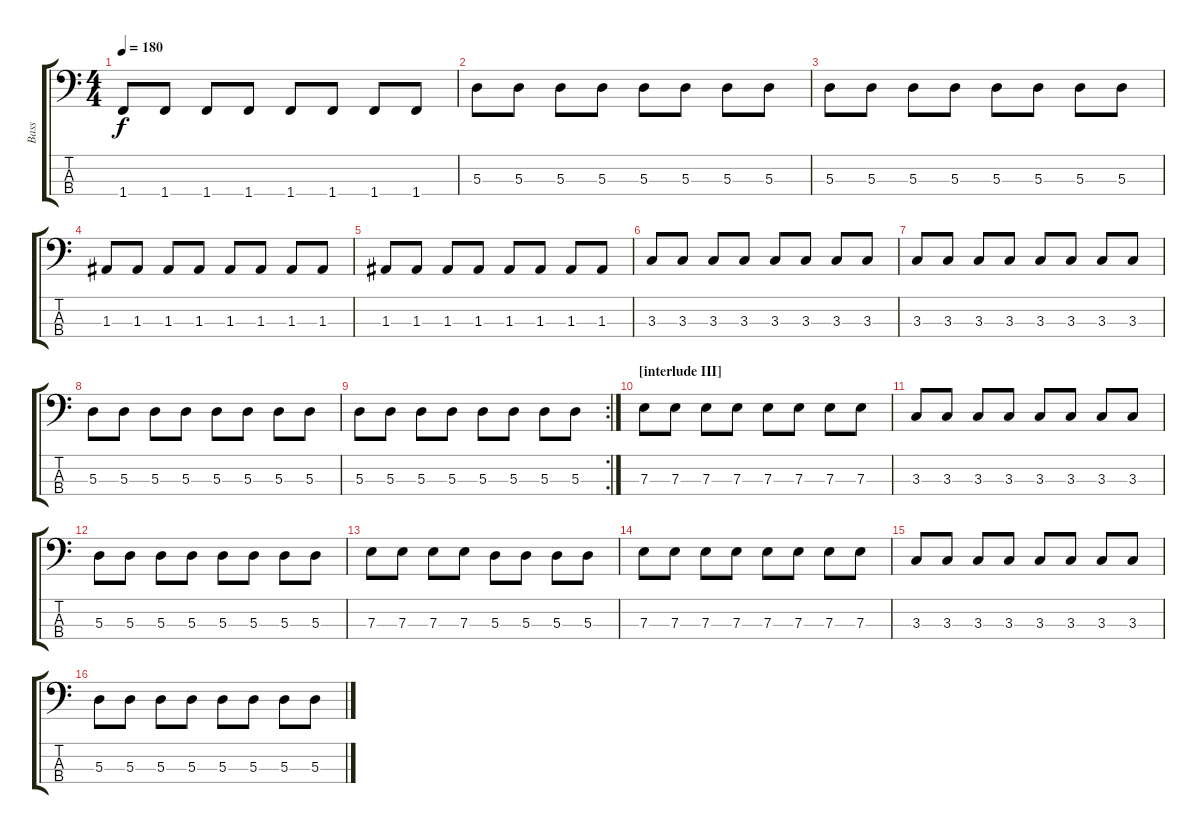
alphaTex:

\track ("Bass" "Bass") {instrument electricbassfinger}
\staff {score tabs}
\tuning (G2 D2 A1 E1) {hide}
\ts (4 4)
\tempo 180
\clef f4
\ks c
1.4.8{dy f} 1.4.8 1.4.8 1.4.8 1.4.8 1.4.8 1.4.8 1.4.8 |
5.3.8 5.3.8 5.3.8 5.3.8 5.3.8 5.3.8 5.3.8 5.3.8 |
5.3.8 5.3.8 5.3.8 5.3.8 5.3.8 5.3.8 5.3.8 5.3.8 |
1.3.8 1.3.8 1.3.8 1.3.8 1.3.8 1.3.8 1.3.8 1.3.8 |
1.3.8 1.3.8 1.3.8 1.3.8 1.3.8 1.3.8 1.3.8 1.3.8 |
3.3.8 3.3.8 3.3.8 3.3.8 3.3.8 3.3.8 3.3.8 3.3.8 |
3.3.8 3.3.8 3.3.8 3.3.8 3.3.8 3.3.8 3.3.8 3.3.8 |
5.3.8 5.3.8 5.3.8 5.3.8 5.3.8 5.3.8 5.3.8 5.3.8 |
\rc 2
5.3.8 5.3.8 5.3.8 5.3.8 5.3.8 5.3.8 5.3.8 5.3.8 |
\section ("" "[interlude III]")
7.3.8 7.3.8 7.3.8 7.3.8 7.3.8 7.3.8 7.3.8 7.3.8 |
3.3.8 3.3.8 3.3.8 3.3.8 3.3.8 3.3.8 3.3.8 3.3.8 |
5.3.8 5.3.8 5.3.8 5.3.8 5.3.8 5.3.8 5.3.8 5.3.8 |
7.3.8 7.3.8 7.3.8 7.3.8 5.3.8 5.3.8 5.3.8 5.3.8 |
7.3.8 7.3.8 7.3.8 7.3.8 7.3.8 7.3.8 7.3.8 7.3.8 |
3.3.8 3.3.8 3.3.8 3.3.8 3.3.8 3.3.8 3.3.8 3.3.8 |
5.3.8 5.3.8 5.3.8 5.3.8 5.3.8 5.3.8 5.3.8 5.3.8
